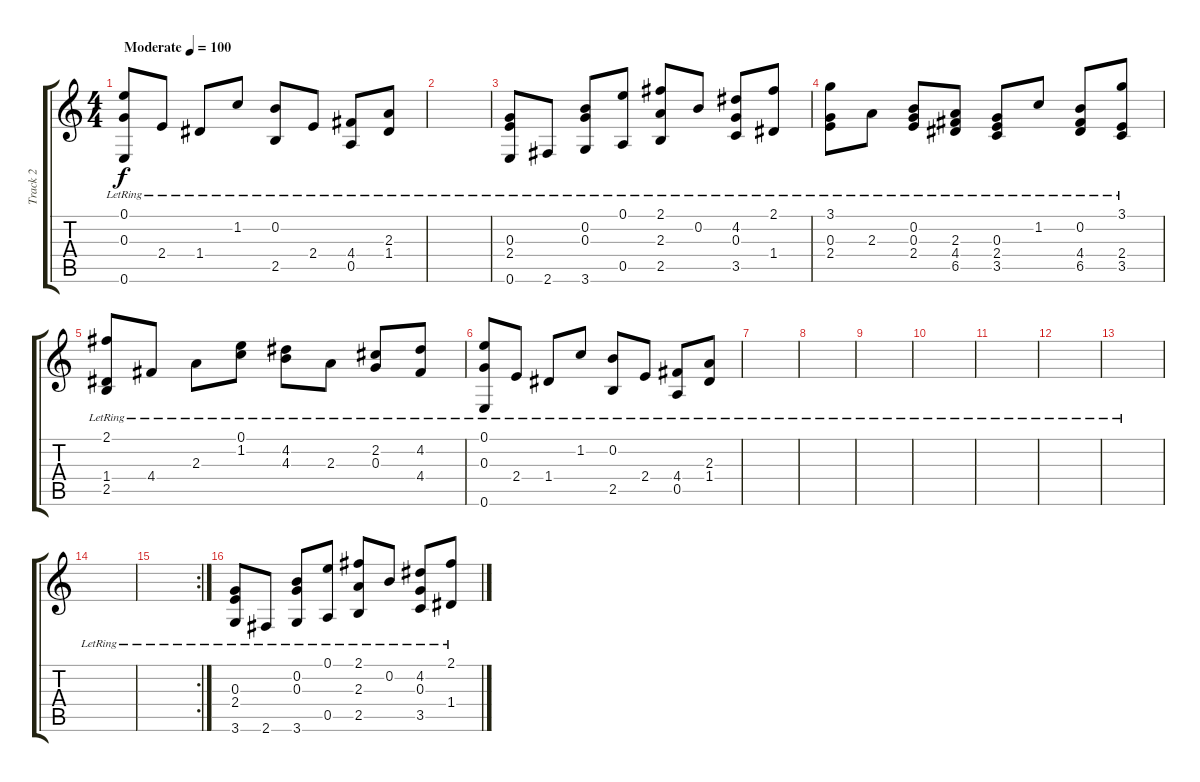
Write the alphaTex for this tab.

\track ("Track 2" "Track 2") {mute instrument acousticguitarnylon}
\staff {score tabs}
\tuning (E4 B3 G3 D3 A2 E2) {hide}
\ts (4 4)
\tempo (100 "Moderate")
\clef g2
\ks aminor
(0.1{lr} 0.3{lr} 0.6{lr}).8{dy f instrument acousticguitarnylon} 2.4{lr}.8 1.4{lr}.8 1.2{lr}.8 (0.2{lr} 2.5{lr}).8 2.4{lr}.8 (4.4{lr} 0.5{lr}).8 (2.3{lr} 1.4{lr}).8 |
|
(0.3{lr} 2.4{lr} 0.6).8 2.6{lr}.8 (0.2{lr} 0.3{lr} 3.6{lr}).8 (0.1{lr} 0.5{lr}).8 (2.1{lr} 2.3{lr} 2.5{lr}).8 0.2{lr}.8 (4.2{lr} 0.3{lr} 3.5{lr}).8 (2.1{lr} 1.4{lr}).8 |
(3.1{lr} 0.3{lr} 2.4{lr}).8 2.3{lr}.8 (0.2{lr} 0.3{lr} 2.4{lr}).8 (2.3{lr} 4.4{lr} 6.5{lr}).8 (0.3{lr} 2.4{lr} 3.5{lr}).8 1.2{lr}.8 (0.2{lr} 4.4{lr} 6.5{lr}).8 (3.1{lr} 2.4{lr} 3.5{lr}).8 |
(2.1{lr} 1.4{lr} 2.5{lr}).8 4.4{lr}.8 2.3{lr}.8 (0.1{lr} 1.2{lr}).8 (4.2{lr} 4.3{lr}).8 2.3{lr}.8 (2.2{lr} 0.3{lr}).8 (4.2{lr} 4.4{lr}).8 |
(0.1{lr} 0.3{lr} 0.6{lr}).8 2.4{lr}.8 1.4{lr}.8 1.2{lr}.8 (0.2{lr} 2.5{lr}).8 2.4{lr}.8 (4.4{lr} 0.5{lr}).8 (2.3{lr} 1.4{lr}).8 |
|
|
|
|
|
|
|
|
\rc 2
|
(0.3{lr} 2.4{lr} 3.6{lr}).8 2.6{lr}.8 (0.2{lr} 0.3{lr} 3.6{lr}).8 (0.1{lr} 0.5{lr}).8 (2.1{lr} 2.3{lr} 2.5{lr}).8 0.2{lr}.8 (4.2{lr} 0.3{lr} 3.5{lr}).8 (2.1{lr} 1.4{lr}).8
